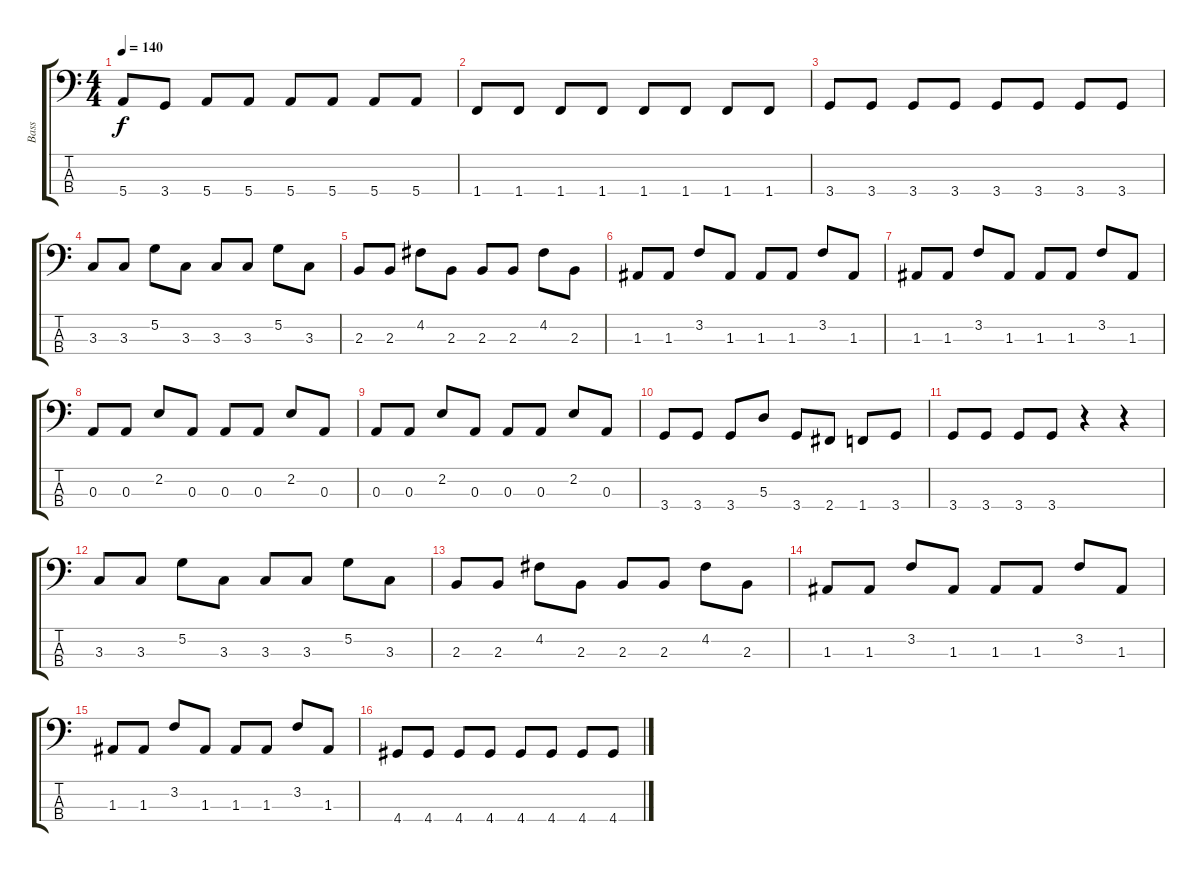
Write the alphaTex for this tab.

\track ("Bass" "Bass") {instrument electricbasspick}
\staff {score tabs}
\tuning (G2 D2 A1 E1) {hide}
\ts (4 4)
\tempo 140
\clef f4
\ks c
5.4{t}.8{dy f} 3.4.8 5.4.8 5.4.8 5.4.8 5.4.8 5.4.8 5.4.8 |
1.4.8 1.4.8 1.4.8 1.4.8 1.4.8 1.4.8 1.4.8 1.4.8 |
3.4.8 3.4.8 3.4.8 3.4.8 3.4.8 3.4.8 3.4.8 3.4.8 |
3.3.8 3.3.8 5.2.8 3.3.8 3.3.8 3.3.8 5.2.8 3.3.8 |
2.3.8 2.3.8 4.2.8 2.3.8 2.3.8 2.3.8 4.2.8 2.3.8 |
1.3.8 1.3.8 3.2.8 1.3.8 1.3.8 1.3.8 3.2.8 1.3.8 |
1.3.8 1.3.8 3.2.8 1.3.8 1.3.8 1.3.8 3.2.8 1.3.8 |
0.3.8 0.3.8 2.2.8 0.3.8 0.3.8 0.3.8 2.2.8 0.3.8 |
0.3.8 0.3.8 2.2.8 0.3.8 0.3.8 0.3.8 2.2.8 0.3.8 |
3.4.8 3.4.8 3.4.8 5.3.8 3.4.8 2.4.8 1.4.8 3.4.8 |
3.4.8 3.4.8 3.4.8 3.4.8 r.4 r.4 |
3.3.8 3.3.8 5.2.8 3.3.8 3.3.8 3.3.8 5.2.8 3.3.8 |
2.3.8 2.3.8 4.2.8 2.3.8 2.3.8 2.3.8 4.2.8 2.3.8 |
1.3.8 1.3.8 3.2.8 1.3.8 1.3.8 1.3.8 3.2.8 1.3.8 |
1.3.8 1.3.8 3.2.8 1.3.8 1.3.8 1.3.8 3.2.8 1.3.8 |
4.4.8 4.4.8 4.4.8 4.4.8 4.4.8 4.4.8 4.4.8 4.4.8
